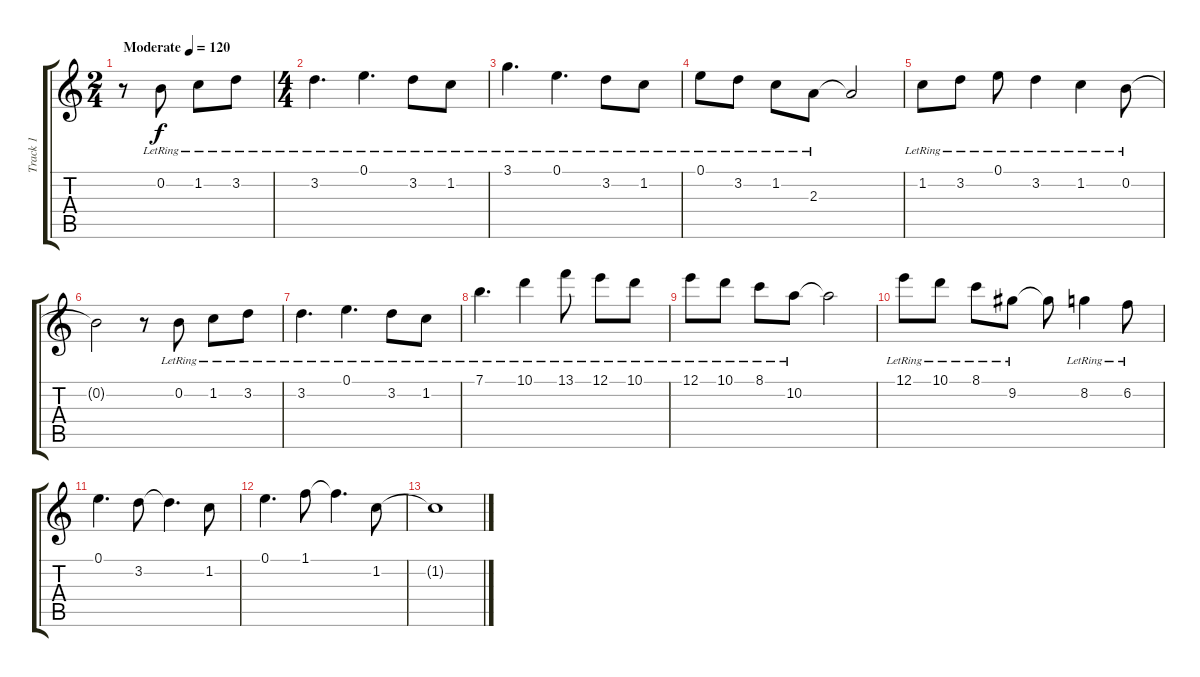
\track ("Track 1" "Track 1") {instrument acousticguitarsteel}
\staff {score tabs}
\tuning (E4 B3 G3 D3 A2 E2) {hide}
\ts (2 4)
\tempo (120 "Moderate")
\clef g2
\ks c
r.8{dy f instrument acousticguitarsteel} 0.2{lr}.8 1.2{lr}.8 3.2{lr}.8 |
\ts (4 4)
3.2{lr}.4{d} 0.1{lr}.4{d} 3.2{lr}.8 1.2{lr}.8 |
3.1{lr}.4{d} 0.1{lr}.4{d} 3.2{lr}.8 1.2{lr}.8 |
0.1{lr}.8 3.2{lr}.8 1.2{lr}.8 2.3{lr}.8 2.3{t}.2 |
1.2{lr}.8 3.2{lr}.8 0.1{lr}.8 3.2{lr}.4 1.2{lr}.4 0.2{lr}.8 |
0.2{t}.2 r.8 0.2{lr}.8 1.2{lr}.8 3.2{lr}.8 |
3.2{lr}.4{d} 0.1{lr}.4{d} 3.2{lr}.8 1.2{lr}.8 |
7.1{lr}.4{d} 10.1{lr}.4 13.1{lr}.8 12.1{lr}.8 10.1{lr}.8 |
12.1{lr}.8 10.1{lr}.8 8.1{lr}.8 10.2{lr}.8 10.2{t}.2 |
12.1{lr}.8 10.1{lr}.8 8.1{lr}.8 9.2{lr}.8 9.2{t}.8 8.2{lr}.4 6.2{lr}.8 |
0.1.4{d} 3.2.8 3.2{t}.4{d} 1.2.8 |
0.1.4{d} 1.1.8 1.1{t}.4{d} 1.2.8 |
1.2{t}.1
